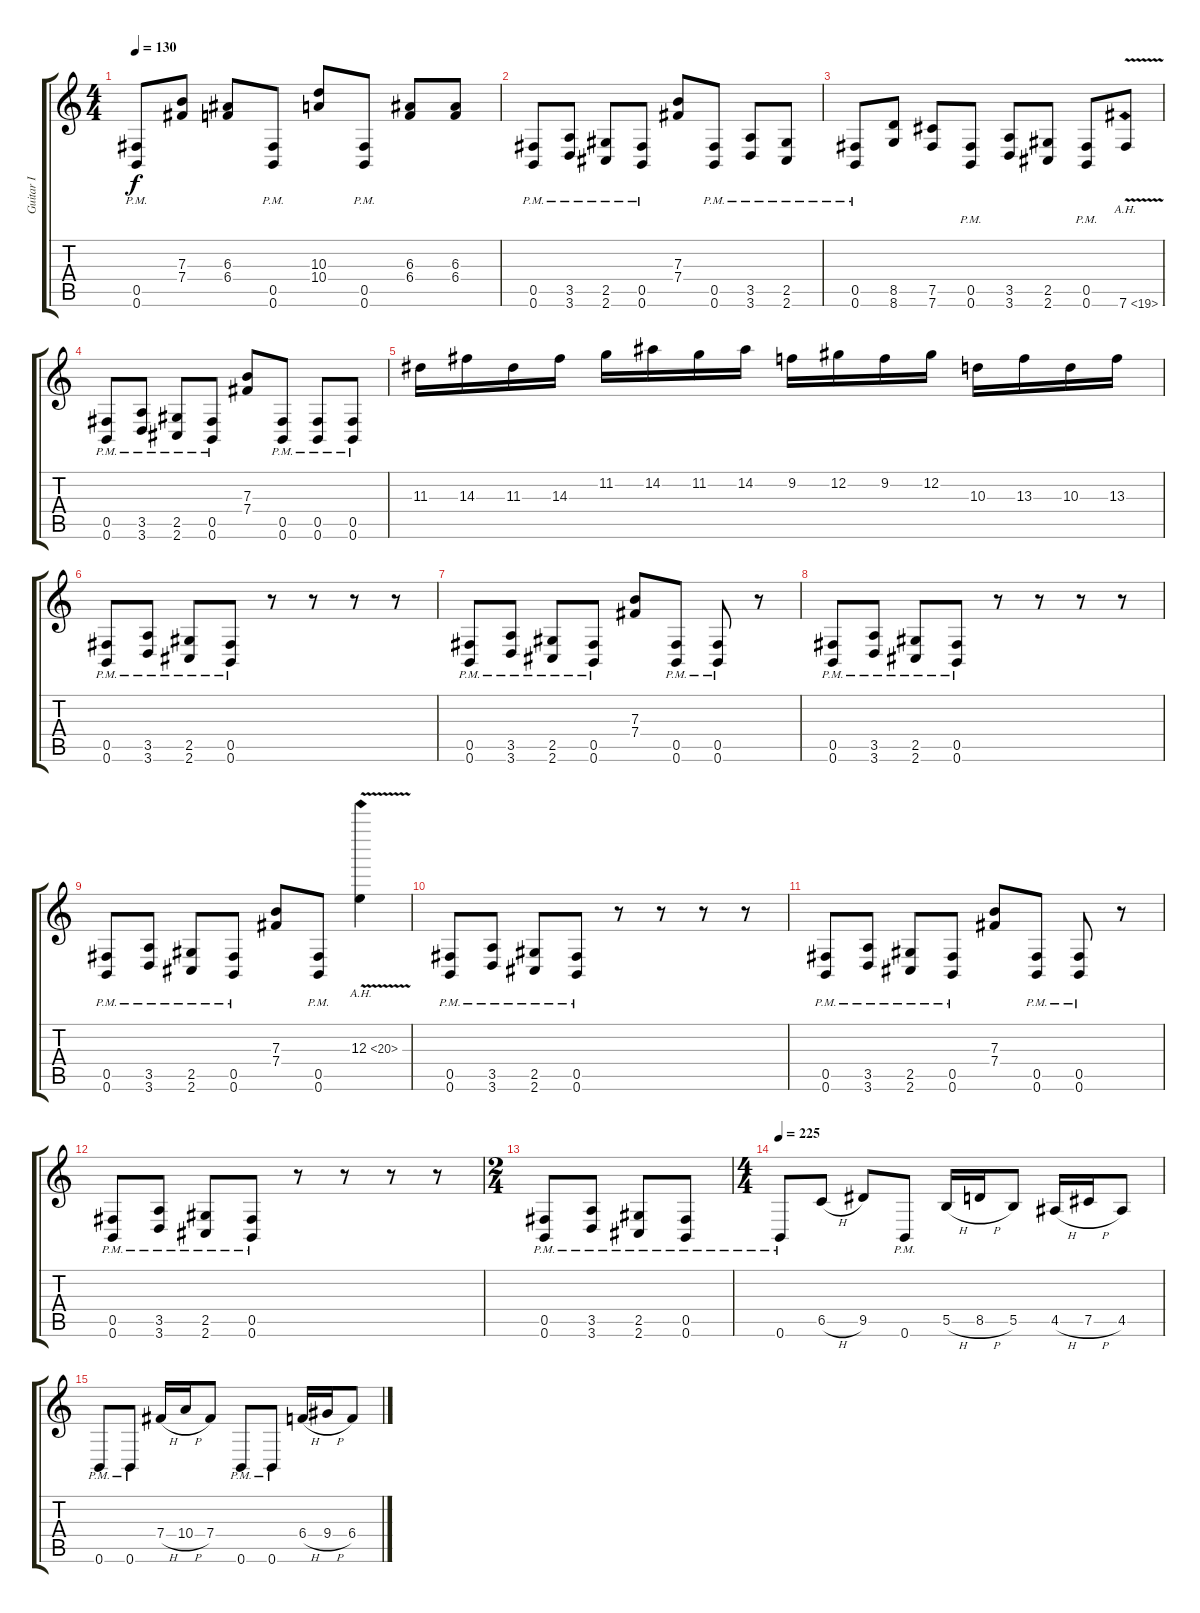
\track ("Guitar I" "Guitar I") {instrument distortionguitar}
\staff {score tabs}
\tuning (Db4 Ab3 E3 B2 Gb2 B1) {hide}
\ts (4 4)
\tempo 130
\clef g2
\ks c
(0.5{pm} 0.6{pm}).8{dy f} (7.3 7.4).8 (6.3 6.4).8 (0.5{pm} 0.6{pm}).8 (10.3 10.4).8 (0.5{pm} 0.6{pm}).8 (6.3 6.4).8 (6.3 6.4).8 |
(0.5{pm} 0.6{pm}).8 (3.5{pm} 3.6{pm}).8 (2.5{pm} 2.6{pm}).8 (0.5{pm} 0.6{pm}).8 (7.3 7.4).8 (0.5{pm} 0.6{pm}).8 (3.5{pm} 3.6{pm}).8 (2.5{pm} 2.6{pm}).8 |
(0.5{pm} 0.6{pm}).8 (8.5 8.6).8 (7.5 7.6).8 (0.5{pm} 0.6{pm}).8 (3.5 3.6).8 (2.5 2.6).8 (0.5{pm} 0.6{pm}).8 7.6{ah 12 v}.8 |
(0.5{pm} 0.6{pm}).8 (3.5{pm} 3.6{pm}).8 (2.5{pm} 2.6{pm}).8 (0.5{pm} 0.6{pm}).8 (7.3 7.4).8 (0.5{pm} 0.6{pm}).8 (0.5{pm} 0.6{pm}).8 (0.5{pm} 0.6{pm}).8 |
11.3.16 14.3.16 11.3.16 14.3.16 11.2.16 14.2.16 11.2.16 14.2.16 9.2.16 12.2.16 9.2.16 12.2.16 10.3.16 13.3.16 10.3.16 13.3.16 |
(0.5{pm} 0.6{pm}).8 (3.5{pm} 3.6{pm}).8 (2.5{pm} 2.6{pm}).8 (0.5{pm} 0.6{pm}).8 r.8 r.8 r.8 r.8 |
(0.5{pm} 0.6{pm}).8 (3.5{pm} 3.6{pm}).8 (2.5{pm} 2.6{pm}).8 (0.5{pm} 0.6{pm}).8 (7.3 7.4).8 (0.5{pm} 0.6{pm}).8 (0.5{pm} 0.6{pm}).8 r.8 |
(0.5{pm} 0.6{pm}).8 (3.5{pm} 3.6{pm}).8 (2.5{pm} 2.6{pm}).8 (0.5{pm} 0.6{pm}).8 r.8 r.8 r.8 r.8 |
(0.5{pm} 0.6{pm}).8 (3.5{pm} 3.6{pm}).8 (2.5{pm} 2.6{pm}).8 (0.5{pm} 0.6{pm}).8 (7.3 7.4).8 (0.5{pm} 0.6{pm}).8 12.3{ah 8 v}.4 |
(0.5{pm} 0.6{pm}).8 (3.5{pm} 3.6{pm}).8 (2.5{pm} 2.6{pm}).8 (0.5{pm} 0.6{pm}).8 r.8 r.8 r.8 r.8 |
(0.5{pm} 0.6{pm}).8 (3.5{pm} 3.6{pm}).8 (2.5{pm} 2.6{pm}).8 (0.5{pm} 0.6{pm}).8 (7.3 7.4).8 (0.5{pm} 0.6{pm}).8 (0.5{pm} 0.6{pm}).8 r.8 |
(0.5{pm} 0.6{pm}).8 (3.5{pm} 3.6{pm}).8 (2.5{pm} 2.6{pm}).8 (0.5{pm} 0.6{pm}).8 r.8 r.8 r.8 r.8 |
\ts (2 4)
(0.5{pm} 0.6{pm}).8 (3.5{pm} 3.6{pm}).8 (2.5{pm} 2.6{pm}).8 (0.5{pm} 0.6{pm}).8 |
\ts (4 4)
\tempo 220
\tempo 225
0.6{pm}.8 6.5{h}.8 9.5.8 0.6{pm}.8 5.5{h}.16 8.5{h}.16 5.5.8 4.5{h}.16 7.5{h}.16 4.5.8 |
0.6{pm}.8 0.6{pm}.8 7.4{h}.16 10.4{h}.16 7.4.8 0.6{pm}.8 0.6{pm}.8 6.4{h}.16 9.4{h}.16 6.4.8
